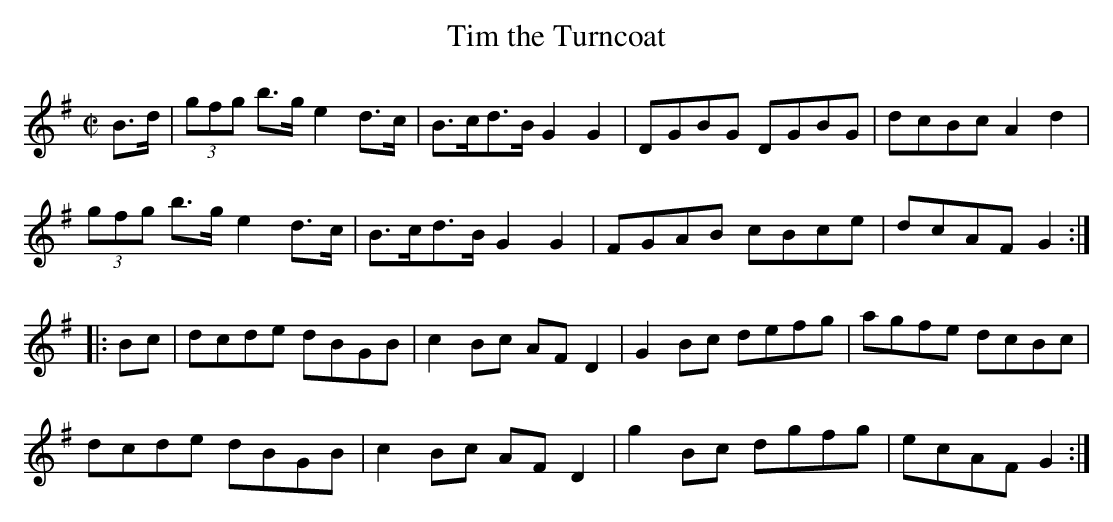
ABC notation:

X:1
T:Tim the Turncoat
M:C|
L:1/8
K:G
B>d|(3gfg b>g e2 d>c|B>cd>B G2G2|DGBG DGBG|dcBc A2d2|
(3gfg b>g e2 d>c|B>cd>B G2G2|FGAB cBce|dcAF G2:|
|:Bc|dcde dBGB|c2 Bc AF D2|G2 Bc defg|agfe dcBc|
dcde dBGB|c2 Bc AF D2|g2 Bc dgfg|ecAF G2:|
